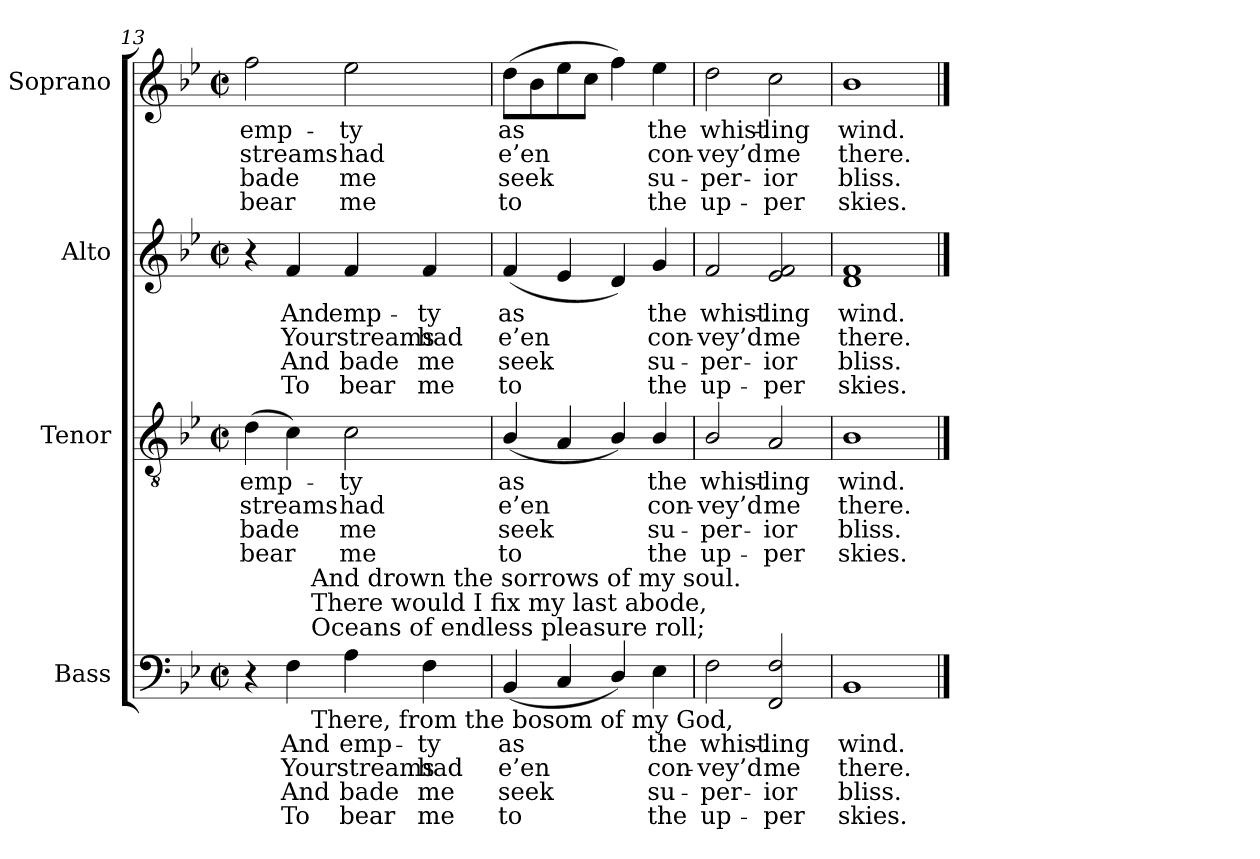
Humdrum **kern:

**kern	**text	**text	**text	**text	**kern	**text	**text	**text	**text	**kern	**text	**text	**text	**text	**kern	**text	**text	**text	**text
*part4	*part4	*part4	*part4	*part4	*part3	*part3	*part3	*part3	*part3	*part2	*part2	*part2	*part2	*part2	*part1	*part1	*part1	*part1	*part1
*staff4	*staff4	*staff4	*staff4	*staff4	*staff3	*staff3	*staff3	*staff3	*staff3	*staff2	*staff2	*staff2	*staff2	*staff2	*staff1	*staff1	*staff1	*staff1	*staff1
*I"Bass	*	*	*	*	*I"Tenor	*	*	*	*	*I"Alto	*	*	*	*	*I"Soprano	*	*	*	*
*I'B.	*	*	*	*	*I'T.	*	*	*	*	*I'A.	*	*	*	*	*I'S.	*	*	*	*
*clefF4	*	*	*	*	*clefGv2	*	*	*	*	*clefG2	*	*	*	*	*clefG2	*	*	*	*
*	*	*	*	*	*ITrd7c12	*	*	*	*	*	*	*	*	*	*	*	*	*	*
*k[b-e-]	*	*	*	*	*k[b-e-]	*	*	*	*	*k[b-e-]	*	*	*	*	*k[b-e-]	*	*	*	*
*B-:	*	*	*	*	*B-:	*	*	*	*	*B-:	*	*	*	*	*B-:	*	*	*	*
*M2/2	*	*	*	*	*M2/2	*	*	*	*	*M2/2	*	*	*	*	*M2/2	*	*	*	*
*met(c|)	*	*	*	*	*met(c|)	*	*	*	*	*met(c|)	*	*	*	*	*met(c|)	*	*	*	*
=13	=13	=13	=13	=13	=13	=13	=13	=13	=13	=13	=13	=13	=13	=13	=13	=13	=13	=13	=13
!	!	!	!	!	!	!LO:LY:b:color=#000000	!LO:LY:b:color=#000000	!LO:LY:b:color=#000000	!LO:LY:b:color=#000000	!	!	!	!	!	!	!	!	!	!
!	!	!	!	!	!	!	!	!	!	!	!	!	!	!	!	!LO:LY:b:color=#000000	!LO:LY:b:color=#000000	!LO:LY:b:color=#000000	!LO:LY:b:color=#000000
*^	*	*	*	*	*	*	*	*	*	*	*	*	*	*	*	*	*	*	*
4r	4ryy	.	.	.	.	(4Di\	emp-	streams	bade	bear	4r	.	.	.	.	2ffi\	emp-	streams	bade	bear
!	!	!LO:LY:b:color=#000000	!LO:LY:b:color=#000000	!LO:LY:b:color=#000000	!LO:LY:b:color=#000000	!	!	!	!	!	!	!	!	!	!	!	!	!	!	!
!	!	!	!	!	!	!	!	!	!	!	!	!LO:LY:b:color=#000000	!LO:LY:b:color=#000000	!LO:LY:b:color=#000000	!LO:LY:b:color=#000000	!	!	!	!	!
4Fi\	16ryy	And	Your	And	To	4Ci\)	.	.	.	.	4fi/	And	Your	And	To	.	.	.	.	.
.	128.ryy	.	.	.	.	.	.	.	.	.	.	.	.	.	.	.	.	.	.	.
!	!LO:TX:b:t=There, from the bosom of my God,	!	!	!	!	!	!	!	!	!	!	!	!	!	!	!	!	!	!	!
!	!LO:TX:t=Oceans of endless pleasure roll;	!	!	!	!	!	!	!	!	!	!	!	!	!	!	!	!	!	!	!
!	!LO:TX:t=There would I fix my last abode,	!	!	!	!	!	!	!	!	!	!	!	!	!	!	!	!	!	!	!
!	!LO:TX:t=And drown the sorrows of my soul.	!	!	!	!	!	!	!	!	!	!	!	!	!	!	!	!	!	!	!
.	2ryy	.	.	.	.	.	.	.	.	.	.	.	.	.	.	.	.	.	.	.
!	!	!LO:LY:b:color=#000000	!LO:LY:b:color=#000000	!LO:LY:b:color=#000000	!LO:LY:b:color=#000000	!	!	!	!	!	!	!	!	!	!	!	!	!	!	!
!	!	!	!	!	!	!	!LO:LY:b:color=#000000	!LO:LY:b:color=#000000	!LO:LY:b:color=#000000	!LO:LY:b:color=#000000	!	!	!	!	!	!	!	!	!	!
!	!	!	!	!	!	!	!	!	!	!	!	!LO:LY:b:color=#000000	!LO:LY:b:color=#000000	!LO:LY:b:color=#000000	!LO:LY:b:color=#000000	!	!	!	!	!
!	!	!	!	!	!	!	!	!	!	!	!	!	!	!	!	!	!LO:LY:b:color=#000000	!LO:LY:b:color=#000000	!LO:LY:b:color=#000000	!LO:LY:b:color=#000000
4Ai\	.	emp-	streams	bade	bear	2Ci\	-ty	had	me	me	4fi/	emp-	streams	bade	bear	2ee-i\	-ty	had	me	me
!	!	!LO:LY:b:color=#000000	!LO:LY:b:color=#000000	!LO:LY:b:color=#000000	!LO:LY:b:color=#000000	!	!	!	!	!	!	!	!	!	!	!	!	!	!	!
!	!	!	!	!	!	!	!	!	!	!	!	!LO:LY:b:color=#000000	!LO:LY:b:color=#000000	!LO:LY:b:color=#000000	!LO:LY:b:color=#000000	!	!	!	!	!
4Fi\	.	-ty	had	me	me	.	.	.	.	.	4fi/	-ty	had	me	me	.	.	.	.	.
.	8ryy	.	.	.	.	.	.	.	.	.	.	.	.	.	.	.	.	.	.	.
.	32ryy	.	.	.	.	.	.	.	.	.	.	.	.	.	.	.	.	.	.	.
.	64ryy	.	.	.	.	.	.	.	.	.	.	.	.	.	.	.	.	.	.	.
.	256ryy	.	.	.	.	.	.	.	.	.	.	.	.	.	.	.	.	.	.	.
*v	*v	*	*	*	*	*	*	*	*	*	*	*	*	*	*	*	*	*	*	*
=14	=14	=14	=14	=14	=14	=14	=14	=14	=14	=14	=14	=14	=14	=14	=14	=14	=14	=14	=14
*^	*	*	*	*	*	*	*	*	*	*	*	*	*	*	*	*	*	*	*
!	!	!LO:LY:b:color=#000000	!LO:LY:b:color=#000000	!LO:LY:b:color=#000000	!LO:LY:b:color=#000000	!	!	!	!	!	!	!	!	!	!	!	!	!	!	!
*v	*v	*	*	*	*	*	*	*	*	*	*	*	*	*	*	*	*	*	*	*
*^	*	*	*	*	*	*	*	*	*	*	*	*	*	*	*	*	*	*	*
!	!	!	!	!	!	!	!LO:LY:b:color=#000000	!LO:LY:b:color=#000000	!LO:LY:b:color=#000000	!LO:LY:b:color=#000000	!	!	!	!	!	!	!	!	!	!
*v	*v	*	*	*	*	*	*	*	*	*	*	*	*	*	*	*	*	*	*	*
*^	*	*	*	*	*	*	*	*	*	*	*	*	*	*	*	*	*	*	*
!	!	!	!	!	!	!	!	!	!	!	!	!LO:LY:b:color=#000000	!LO:LY:b:color=#000000	!LO:LY:b:color=#000000	!LO:LY:b:color=#000000	!	!	!	!	!
*v	*v	*	*	*	*	*	*	*	*	*	*	*	*	*	*	*	*	*	*	*
*^	*	*	*	*	*	*	*	*	*	*	*	*	*	*	*	*	*	*	*
!	!	!	!	!	!	!	!	!	!	!	!	!	!	!	!	!	!LO:LY:b:color=#000000	!LO:LY:b:color=#000000	!LO:LY:b:color=#000000	!LO:LY:b:color=#000000
*v	*v	*	*	*	*	*	*	*	*	*	*	*	*	*	*	*	*	*	*	*
(4BB-i/	as	e’en	seek	to	(4BB-i/	as	e’en	seek	to	(4fi/	as	e’en	seek	to	(8ddi\L	as	e’en	seek	to
.	.	.	.	.	.	.	.	.	.	.	.	.	.	.	8b-i\	.	.	.	.
4Ci/	.	.	.	.	4AAi/	.	.	.	.	4e-i/	.	.	.	.	8ee-i\	.	.	.	.
.	.	.	.	.	.	.	.	.	.	.	.	.	.	.	8cci\J	.	.	.	.
4Di/)	.	.	.	.	4BB-i/)	.	.	.	.	4di/)	.	.	.	.	4ffi\)	.	.	.	.
!	!LO:LY:b:color=#000000	!LO:LY:b:color=#000000	!LO:LY:b:color=#000000	!LO:LY:b:color=#000000	!	!	!	!	!	!	!	!	!	!	!	!	!	!	!
!	!	!	!	!	!	!LO:LY:b:color=#000000	!LO:LY:b:color=#000000	!LO:LY:b:color=#000000	!LO:LY:b:color=#000000	!	!	!	!	!	!	!	!	!	!
!	!	!	!	!	!	!	!	!	!	!	!LO:LY:b:color=#000000	!LO:LY:b:color=#000000	!LO:LY:b:color=#000000	!LO:LY:b:color=#000000	!	!	!	!	!
!	!	!	!	!	!	!	!	!	!	!	!	!	!	!	!	!LO:LY:b:color=#000000	!LO:LY:b:color=#000000	!LO:LY:b:color=#000000	!LO:LY:b:color=#000000
4E-i\	the	con-	su-	-the	4BB-i/	the	con-	su-	-the	4gi/	the	con-	su-	-the	4ee-i\	the	con-	su-	-the
=15	=15	=15	=15	=15	=15	=15	=15	=15	=15	=15	=15	=15	=15	=15	=15	=15	=15	=15	=15
!	!LO:LY:b:color=#000000	!LO:LY:b:color=#000000	!LO:LY:b:color=#000000	!LO:LY:b:color=#000000	!	!	!	!	!	!	!	!	!	!	!	!	!	!	!
!	!	!	!	!	!	!LO:LY:b:color=#000000	!LO:LY:b:color=#000000	!LO:LY:b:color=#000000	!LO:LY:b:color=#000000	!	!	!	!	!	!	!	!	!	!
!	!	!	!	!	!	!	!	!	!	!	!LO:LY:b:color=#000000	!LO:LY:b:color=#000000	!LO:LY:b:color=#000000	!LO:LY:b:color=#000000	!	!	!	!	!
!	!	!	!	!	!	!	!	!	!	!	!	!	!	!	!	!LO:LY:b:color=#000000	!LO:LY:b:color=#000000	!LO:LY:b:color=#000000	!LO:LY:b:color=#000000
2Fi\	whist-	-vey’d	per-	-up-	2BB-i/	whist-	-vey’d	per-	-up-	2fi/	whist-	-vey’d	per-	-up-	2ddi\	whist-	-vey’d	per-	-up-
!	!LO:LY:b:color=#000000	!LO:LY:b:color=#000000	!LO:LY:b:color=#000000	!LO:LY:b:color=#000000	!	!	!	!	!	!	!	!	!	!	!	!	!	!	!
!	!	!	!	!	!	!LO:LY:b:color=#000000	!LO:LY:b:color=#000000	!LO:LY:b:color=#000000	!LO:LY:b:color=#000000	!	!	!	!	!	!	!	!	!	!
!	!	!	!	!	!	!	!	!	!	!	!LO:LY:b:color=#000000	!LO:LY:b:color=#000000	!LO:LY:b:color=#000000	!LO:LY:b:color=#000000	!	!	!	!	!
!	!	!	!	!	!	!	!	!	!	!	!	!	!	!	!	!LO:LY:b:color=#000000	!LO:LY:b:color=#000000	!LO:LY:b:color=#000000	!LO:LY:b:color=#000000
2FFi/ 2Fi	-ling	me	-ior	per	2AAi/	-ling	me	-ior	per	2e-i/ 2fi	-ling	me	-ior	per	2cci\	-ling	me	-ior	per
=16	=16	=16	=16	=16	=16	=16	=16	=16	=16	=16	=16	=16	=16	=16	=16	=16	=16	=16	=16
!	!LO:LY:b:color=#000000	!LO:LY:b:color=#000000	!LO:LY:b:color=#000000	!LO:LY:b:color=#000000	!	!	!	!	!	!	!	!	!	!	!	!	!	!	!
!	!	!	!	!	!	!LO:LY:b:color=#000000	!LO:LY:b:color=#000000	!LO:LY:b:color=#000000	!LO:LY:b:color=#000000	!	!	!	!	!	!	!	!	!	!
!	!	!	!	!	!	!	!	!	!	!	!LO:LY:b:color=#000000	!LO:LY:b:color=#000000	!LO:LY:b:color=#000000	!LO:LY:b:color=#000000	!	!	!	!	!
!	!	!	!	!	!	!	!	!	!	!	!	!	!	!	!	!LO:LY:b:color=#000000	!LO:LY:b:color=#000000	!LO:LY:b:color=#000000	!LO:LY:b:color=#000000
1BB-i	wind.	there.	bliss.	skies.	1BB-i	wind.	there.	bliss.	skies.	1di 1fi	wind.	there.	bliss.	skies.	1b-i	wind.	there.	bliss.	skies.
==	==	==	==	==	==	==	==	==	==	==	==	==	==	==	==	==	==	==	==
*-	*-	*-	*-	*-	*-	*-	*-	*-	*-	*-	*-	*-	*-	*-	*-	*-	*-	*-	*-
